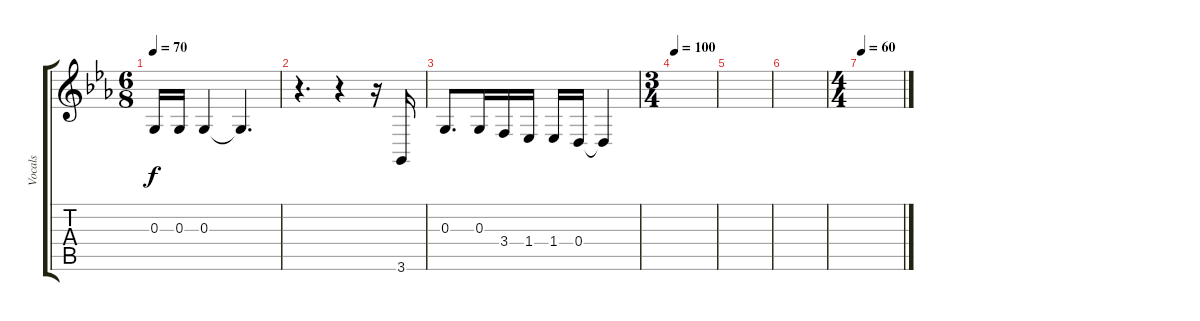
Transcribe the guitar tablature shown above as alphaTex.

\track ("Vocals" "Vocals") {instrument stringensemble1}
\staff {score tabs}
\tuning (E4 B3 G3 D3 A2 E2) {hide}
\ts (6 8)
\tempo 70
\clef g2
\ks cminor
0.3.16{dy f} 0.3.16 0.3.4 0.3{t}.4{d} |
r.4{d} r.4 r.16 3.6.16 |
0.3.8{d} 0.3.16 3.4.16 1.4.16 1.4.16 0.4.16 0.4{t}.4 |
\ts (3 4)
\tempo 100
|
|
|
\ts (4 4)
\tempo 60
